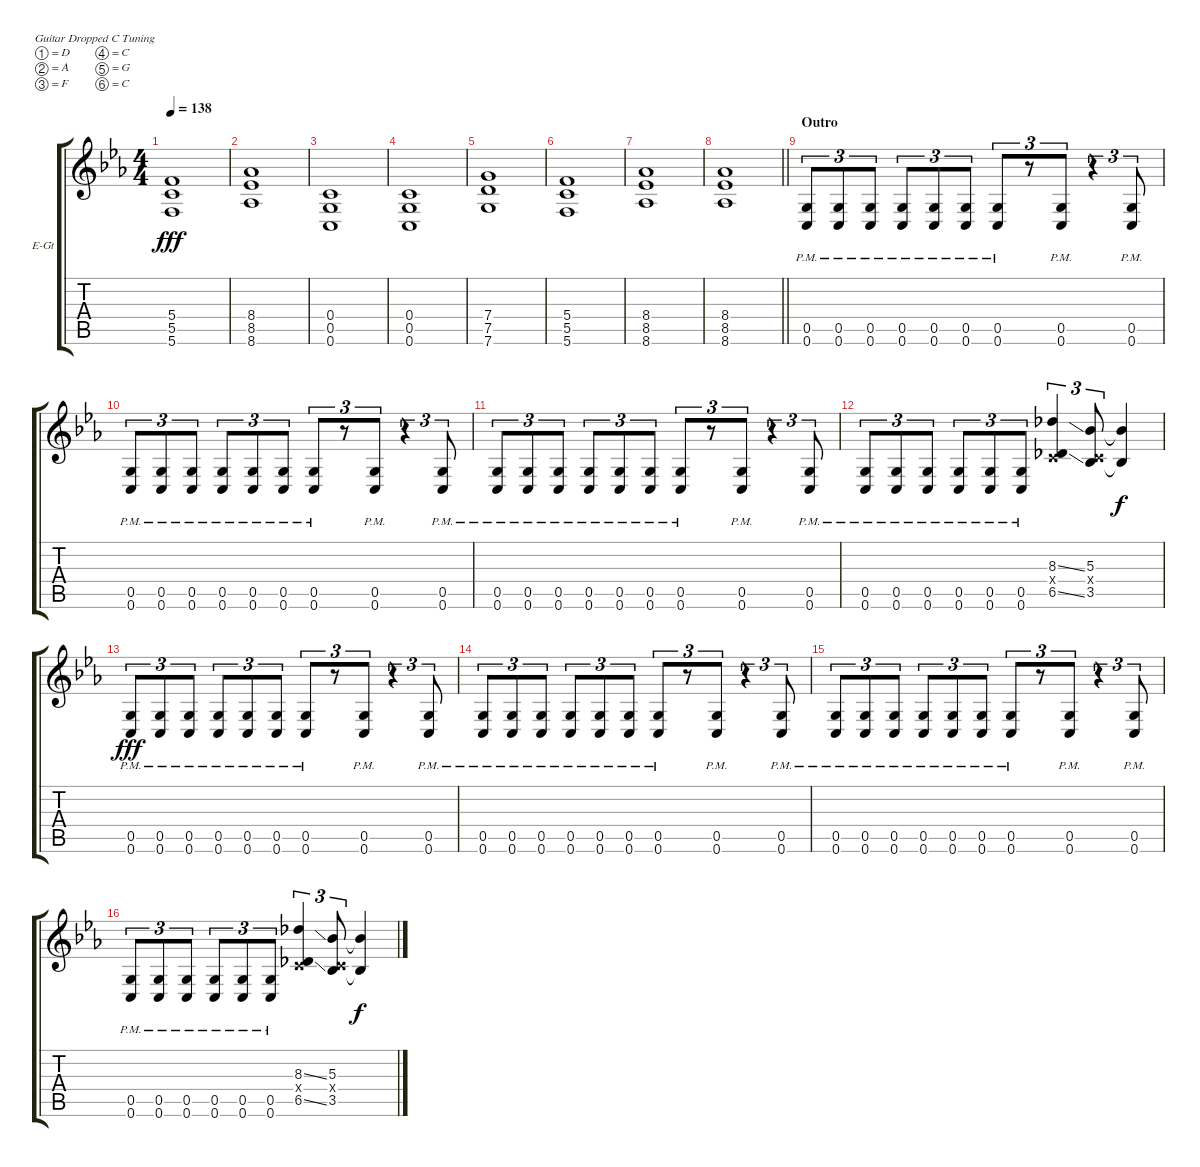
\bracketExtendMode groupsimilarinstruments
\firstSystemTrackNameOrientation horizontal
\otherSystemsTrackNameOrientation horizontal
\track ("Guitar 1" "E-Gt") {instrument distortionguitar}
\staff {score tabs}
\tuning (D4 A3 F3 C3 G2 C2)
\ts (4 4)
\tempo 138
\clef g2
\ks eb
(5.4 5.5 5.6).1{dy fff} |
(8.4 8.5 8.6).1 |
(0.4 0.5 0.6).1 |
(0.4 0.5 0.6).1 |
(7.4 7.5 7.6).1 |
(5.4 5.5 5.6).1 |
(8.4 8.5 8.6).1 |
\barLineRight lightlight
(8.4 8.5 8.6).1 |
\section ("" "Outro")
(0.5{pm} 0.6{pm}).8{tu (3 2)} (0.5{pm} 0.6{pm}).8{tu (3 2)} (0.5{pm} 0.6{pm}).8{tu (3 2)} (0.5{pm} 0.6{pm}).8{tu (3 2)} (0.5{pm} 0.6{pm}).8{tu (3 2)} (0.5{pm} 0.6{pm}).8{tu (3 2)} (0.5{pm} 0.6{pm}).8{tu (3 2)} r.8{tu (3 2)} (0.5{pm} 0.6{pm}).8{tu (3 2)} r.4{tu (3 2)} (0.5{pm} 0.6{pm}).8{tu (3 2)} |
(0.5{pm} 0.6{pm}).8{tu (3 2)} (0.5{pm} 0.6{pm}).8{tu (3 2)} (0.5{pm} 0.6{pm}).8{tu (3 2)} (0.5{pm} 0.6{pm}).8{tu (3 2)} (0.5{pm} 0.6{pm}).8{tu (3 2)} (0.5{pm} 0.6{pm}).8{tu (3 2)} (0.5{pm} 0.6{pm}).8{tu (3 2)} r.8{tu (3 2)} (0.5{pm} 0.6{pm}).8{tu (3 2)} r.4{tu (3 2)} (0.5{pm} 0.6{pm}).8{tu (3 2)} |
(0.5{pm} 0.6{pm}).8{tu (3 2)} (0.5{pm} 0.6{pm}).8{tu (3 2)} (0.5{pm} 0.6{pm}).8{tu (3 2)} (0.5{pm} 0.6{pm}).8{tu (3 2)} (0.5{pm} 0.6{pm}).8{tu (3 2)} (0.5{pm} 0.6{pm}).8{tu (3 2)} (0.5{pm} 0.6{pm}).8{tu (3 2)} r.8{tu (3 2)} (0.5{pm} 0.6{pm}).8{tu (3 2)} r.4{tu (3 2)} (0.5{pm} 0.6{pm}).8{tu (3 2)} |
(0.5{pm} 0.6{pm}).8{tu (3 2)} (0.5{pm} 0.6{pm}).8{tu (3 2)} (0.5{pm} 0.6{pm}).8{tu (3 2)} (0.5{pm} 0.6{pm}).8{tu (3 2)} (0.5{pm} 0.6{pm}).8{tu (3 2)} (0.5{pm} 0.6{pm}).8{tu (3 2)} (8.3{ss} 0.4{x} 6.5{ss}).4{tu (3 2)} (5.3 0.4{x} 3.5).8{tu (3 2)} (5.3{t} 3.5{t}).4{dy f} |
(0.5{pm} 0.6{pm}).8{tu (3 2) dy fff} (0.5{pm} 0.6{pm}).8{tu (3 2)} (0.5{pm} 0.6{pm}).8{tu (3 2)} (0.5{pm} 0.6{pm}).8{tu (3 2)} (0.5{pm} 0.6{pm}).8{tu (3 2)} (0.5{pm} 0.6{pm}).8{tu (3 2)} (0.5{pm} 0.6{pm}).8{tu (3 2)} r.8{tu (3 2)} (0.5{pm} 0.6{pm}).8{tu (3 2)} r.4{tu (3 2)} (0.5{pm} 0.6{pm}).8{tu (3 2)} |
(0.5{pm} 0.6{pm}).8{tu (3 2)} (0.5{pm} 0.6{pm}).8{tu (3 2)} (0.5{pm} 0.6{pm}).8{tu (3 2)} (0.5{pm} 0.6{pm}).8{tu (3 2)} (0.5{pm} 0.6{pm}).8{tu (3 2)} (0.5{pm} 0.6{pm}).8{tu (3 2)} (0.5{pm} 0.6{pm}).8{tu (3 2)} r.8{tu (3 2)} (0.5{pm} 0.6{pm}).8{tu (3 2)} r.4{tu (3 2)} (0.5{pm} 0.6{pm}).8{tu (3 2)} |
(0.5{pm} 0.6{pm}).8{tu (3 2)} (0.5{pm} 0.6{pm}).8{tu (3 2)} (0.5{pm} 0.6{pm}).8{tu (3 2)} (0.5{pm} 0.6{pm}).8{tu (3 2)} (0.5{pm} 0.6{pm}).8{tu (3 2)} (0.5{pm} 0.6{pm}).8{tu (3 2)} (0.5{pm} 0.6{pm}).8{tu (3 2)} r.8{tu (3 2)} (0.5{pm} 0.6{pm}).8{tu (3 2)} r.4{tu (3 2)} (0.5{pm} 0.6{pm}).8{tu (3 2)} |
(0.5{pm} 0.6{pm}).8{tu (3 2)} (0.5{pm} 0.6{pm}).8{tu (3 2)} (0.5{pm} 0.6{pm}).8{tu (3 2)} (0.5{pm} 0.6{pm}).8{tu (3 2)} (0.5{pm} 0.6{pm}).8{tu (3 2)} (0.5{pm} 0.6{pm}).8{tu (3 2)} (8.3{ss} 0.4{x} 6.5{ss}).4{tu (3 2)} (5.3 0.4{x} 3.5).8{tu (3 2)} (5.3{t} 3.5{t}).4{dy f}
